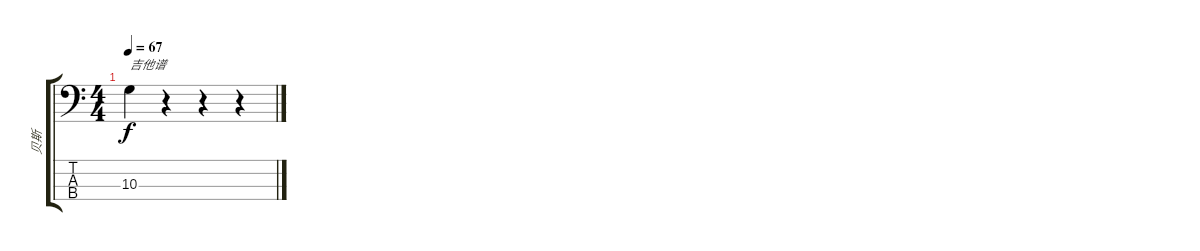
\track ("贝斯" "贝斯") {instrument electricbassfinger}
\staff {score tabs}
\tuning (G2 D2 A1 E1) {hide}
\ts (4 4)
\tempo 67
\clef f4
\ks c
10.3{t}.4{txt "吉他谱" dy f} r.4 r.4 r.4
